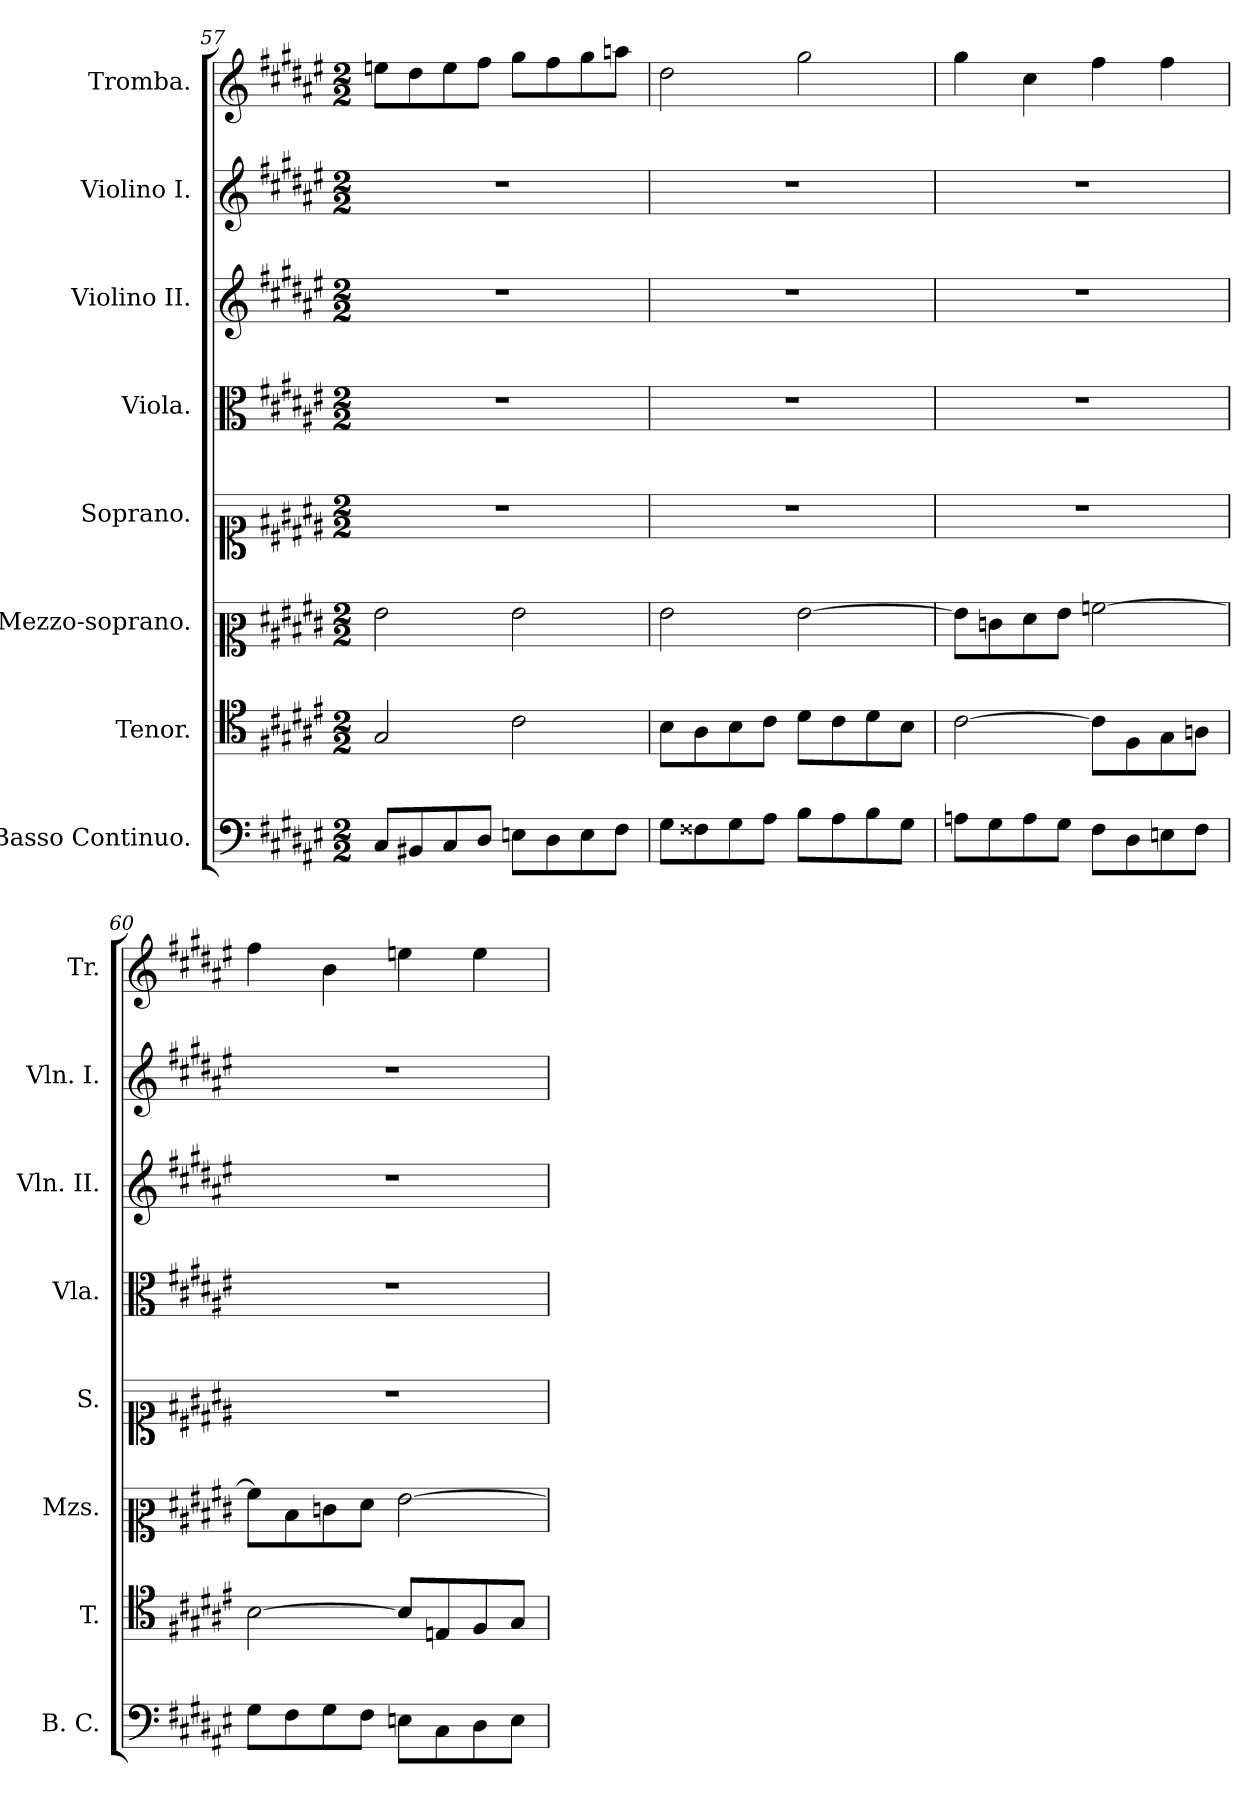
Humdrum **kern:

**kern	**kern	**kern	**kern	**kern	**kern	**kern	**kern
*part8	*part7	*part6	*part5	*part4	*part3	*part2	*part1
*staff8	*staff7	*staff6	*staff5	*staff4	*staff3	*staff2	*staff1
*I"Basso Continuo.	*I"Tenor.	*I"Mezzo-soprano.	*I"Soprano.	*I"Viola.	*I"Violino II.	*I"Violino I.	*I"Tromba.
*I'B. C.	*I'T.	*I'Mzs.	*I'S.	*I'Vla.	*I'Vln. II.	*I'Vln. I.	*I'Tr.
*clefF4	*clefC4	*clefC2	*clefC1	*clefC3	*clefG2	*clefG2	*clefG2
*k[f#c#g#d#a#e#]	*k[f#c#g#d#a#e#]	*k[f#c#g#d#a#e#]	*k[f#c#g#d#a#e#]	*k[f#c#g#d#a#e#]	*k[f#c#g#d#a#e#]	*k[f#c#g#d#a#e#]	*k[f#c#g#d#a#e#]
*M2/2	*M2/2	*M2/2	*M2/2	*M2/2	*M2/2	*M2/2	*M2/2
=57	=57	=57	=57	=57	=57	=57	=57
8C#/L	2G#/	2g#\	1r	1r	1r	1r	8een\L
8BB#X/	.	.	.	.	.	.	8dd#\
8C#/	.	.	.	.	.	.	8ee\
8D#/J	.	.	.	.	.	.	8ff#\J
8En\L	2c#\	2g#\	.	.	.	.	8gg#\L
8D#\	.	.	.	.	.	.	8ff#\
8E\	.	.	.	.	.	.	8gg#\
8F#\J	.	.	.	.	.	.	8aan\J
=58	=58	=58	=58	=58	=58	=58	=58
8G#\L	8B\L	2g#\	1r	1r	1r	1r	2dd#\
8F##X\	8A#\	.	.	.	.	.	.
8G#\	8B\	.	.	.	.	.	.
8A#\J	8c#\J	.	.	.	.	.	.
8B\L	8d#\L	[2g#\	.	.	.	.	2gg#\
8A#\	8c#\	.	.	.	.	.	.
8B\	8d#\	.	.	.	.	.	.
8G#\J	8B\J	.	.	.	.	.	.
=59	=59	=59	=59	=59	=59	=59	=59
8An\L	[2c#\	8g#\L]	1r	1r	1r	1r	4gg#\
8G#\	.	8en\	.	.	.	.	.
8A\	.	8f#\	.	.	.	.	4cc#\
8G#\J	.	8g#\J	.	.	.	.	.
8F#\L	8c#\L]	[2an\	.	.	.	.	4ff#\
8D#\	8F#\	.	.	.	.	.	.
8En\	8G#\	.	.	.	.	.	4ff#\
8F#\J	8An\J	.	.	.	.	.	.
=60	=60	=60	=60	=60	=60	=60	=60
8G#\L	[2B\	8a\L]	1r	1r	1r	1r	4ff#\
8F#\	.	8d#\	.	.	.	.	.
8G#\	.	8en\	.	.	.	.	4b\
8F#\J	.	8f#\J	.	.	.	.	.
8En\L	8B/L]	[2g#\	.	.	.	.	4een\
8C#\	8En/	.	.	.	.	.	.
8D#\	8F#/	.	.	.	.	.	4ee\
8E\J	8G#/J	.	.	.	.	.	.
=	=	=	=	=	=	=	=
*-	*-	*-	*-	*-	*-	*-	*-
